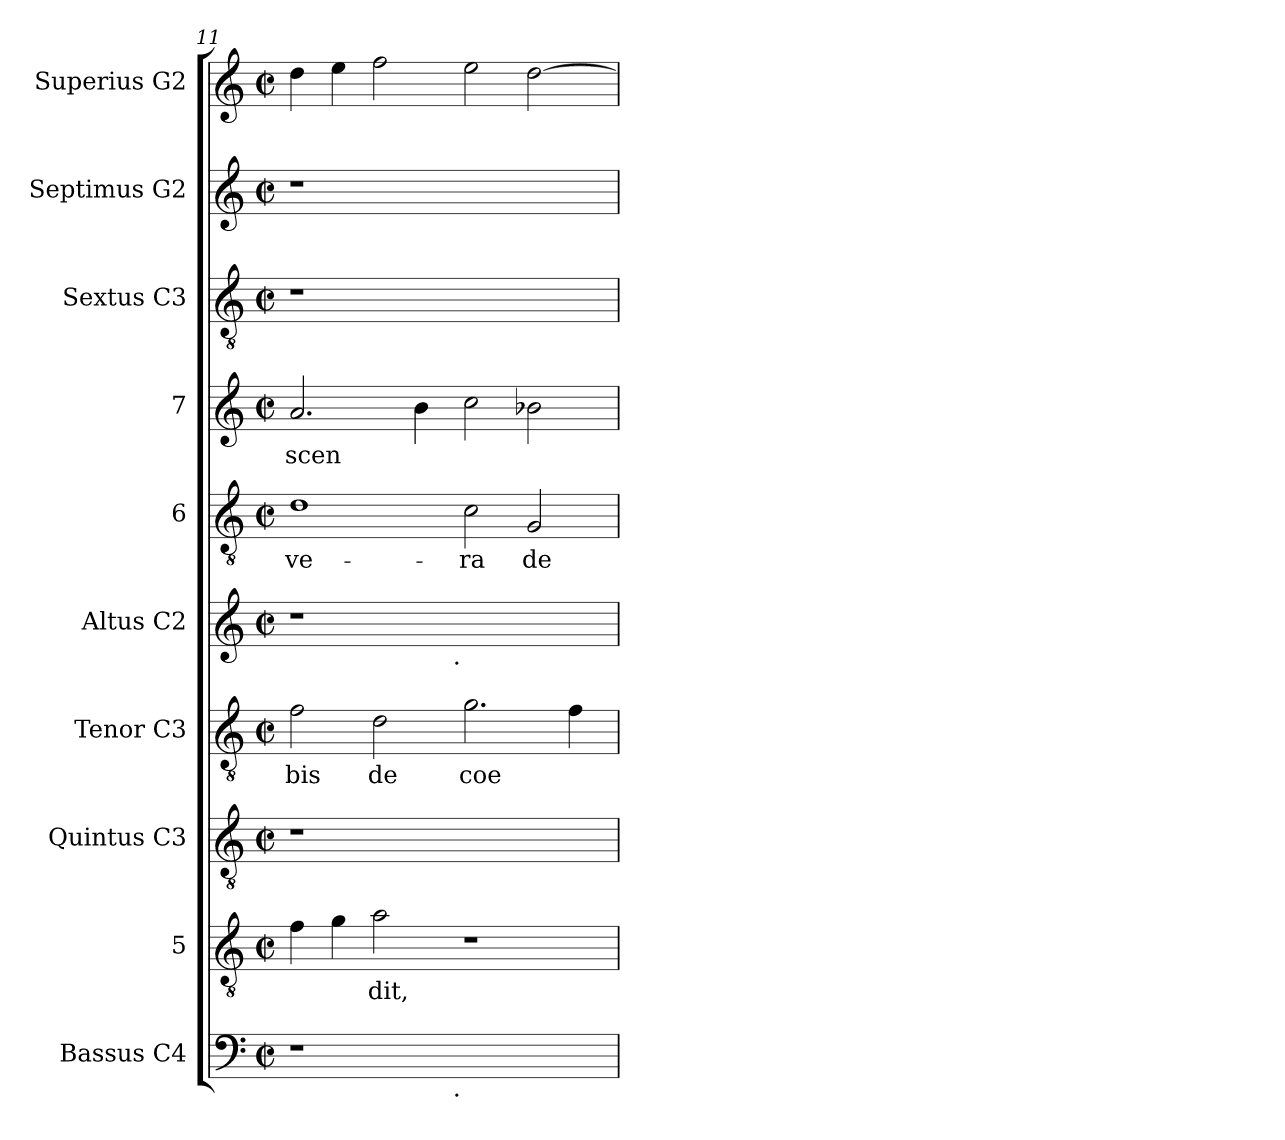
**kern	**kern	**text	**kern	**kern	**text	**kern	**kern	**text	**kern	**text	**kern	**kern	**kern	**text
*part10	*part9	*part9	*part8	*part7	*part7	*part6	*part5	*part5	*part4	*part4	*part3	*part2	*part1	*part1
*staff10	*staff9	*staff9	*staff8	*staff7	*staff7	*staff6	*staff5	*staff5	*staff4	*staff4	*staff3	*staff2	*staff1	*staff1
*I"Bassus  C4	*I"5	*	*I"Quintus  C3	*I"Tenor  C3	*	*I"Altus  C2	*I"6	*	*I"7	*	*I"Sextus  C3	*I"Septimus  G2	*I"Superius  G2	*
*I'B	*	*	*	*I'T	*	*I'A	*	*	*	*	*	*	*I'S	*
!!LO:PB:g=z
*clefF4	*clefGv2	*	*clefGv2	*clefGv2	*	*clefG2	*clefGv2	*	*clefG2	*	*clefGv2	*clefG2	*clefG2	*
*k[]	*k[]	*	*k[]	*k[]	*	*k[]	*k[]	*	*k[]	*	*k[]	*k[]	*k[]	*
*C:	*C:	*	*C:	*C:	*	*C:	*C:	*	*C:	*	*C:	*C:	*C:	*
*M2/2	*M2/2	*	*M2/2	*M2/2	*	*M2/2	*M2/2	*	*M2/2	*	*M2/2	*M2/2	*M2/2	*
*met(c|)	*met(c|)	*	*met(c|)	*met(c|)	*	*met(c|)	*met(c|)	*	*met(c|)	*	*met(c|)	*met(c|)	*met(c|)	*
=11	=11	=11	=11	=11	=11	=11	=11	=11	=11	=11	=11	=11	=11	=11
!	!	!LO:LY:b:cj	!	!	!LO:LY:b:cj	!	!	!LO:LY:b:rj	!	!LO:LY:b:cj	!	!	!	!LO:LY:b:cj
*^	*	*	*	*	*	*^	*	*	*	*	*	*	*	*
1r	2ryy	4f\	--	1r	2f\	-bis	1r	2ryy	1d	ve-	2.a/	-scen-	1r	1r	4dd\	--
!	!	!	!LO:LY:b:cj	!	!	!	!	!	!	!	!	!	!	!	!	!LO:LY:b:cj
.	.	4g\	--	.	.	.	.	.	.	.	.	.	.	.	4ee\	--
!	!	!	!LO:LY:b:cj	!	!	!LO:LY:b:cj	!	!	!	!	!	!	!	!	!	!LO:LY:b:cj
.	4...ryy	2a\	-dit,	.	2d\	de	.	4...ryy	.	.	.	.	.	.	2ff\	--
!	!	!	!	!	!	!	!	!	!	!	!	!LO:LY:b:cj	!	!	!	!
.	.	.	.	.	.	.	.	.	.	.	4b\	--	.	.	.	.
!	!	!	!	!	!	!	!	!LO:TX:b:t=.	!	!	!	!	!	!	!	!
!	!LO:TX:b:t=.	!	!	!	!	!	!	!	!	!	!	!	!	!	!	!
.	1ryy	.	.	.	.	.	.	1ryy	.	.	.	.	.	.	.	.
!	!	!	!	!	!	!LO:LY:b:cj	!	!	!	!LO:LY:b:rj	!	!LO:LY:b:cj	!	!	!	!LO:LY:b:cj
1ryy	.	1r	.	1ryy	2.g\	coe-	1ryy	.	2c\	-ra	2cc\	--	1ryy	1ryy	2ee\	--
!	!	!	!	!	!	!	!	!	!	!LO:LY:b:rj	!	!LO:LY:b:cj	!	!	!	!LO:LY:b:cj
.	.	.	.	.	.	.	.	.	2G/	de-	2b-X\	--	.	.	[>2dd\	--
!	!	!	!	!	!	!LO:LY:b:cj	!	!	!	!	!	!	!	!	!	!
.	.	.	.	.	4f\	--	.	.	.	.	.	.	.	.	.	.
.	32ryy	.	.	.	.	.	.	32ryy	.	.	.	.	.	.	.	.
*v	*v	*	*	*	*	*	*v	*v	*	*	*	*	*	*	*	*
=	=	=	=	=	=	=	=	=	=	=	=	=	=	=
*-	*-	*-	*-	*-	*-	*-	*-	*-	*-	*-	*-	*-	*-	*-
